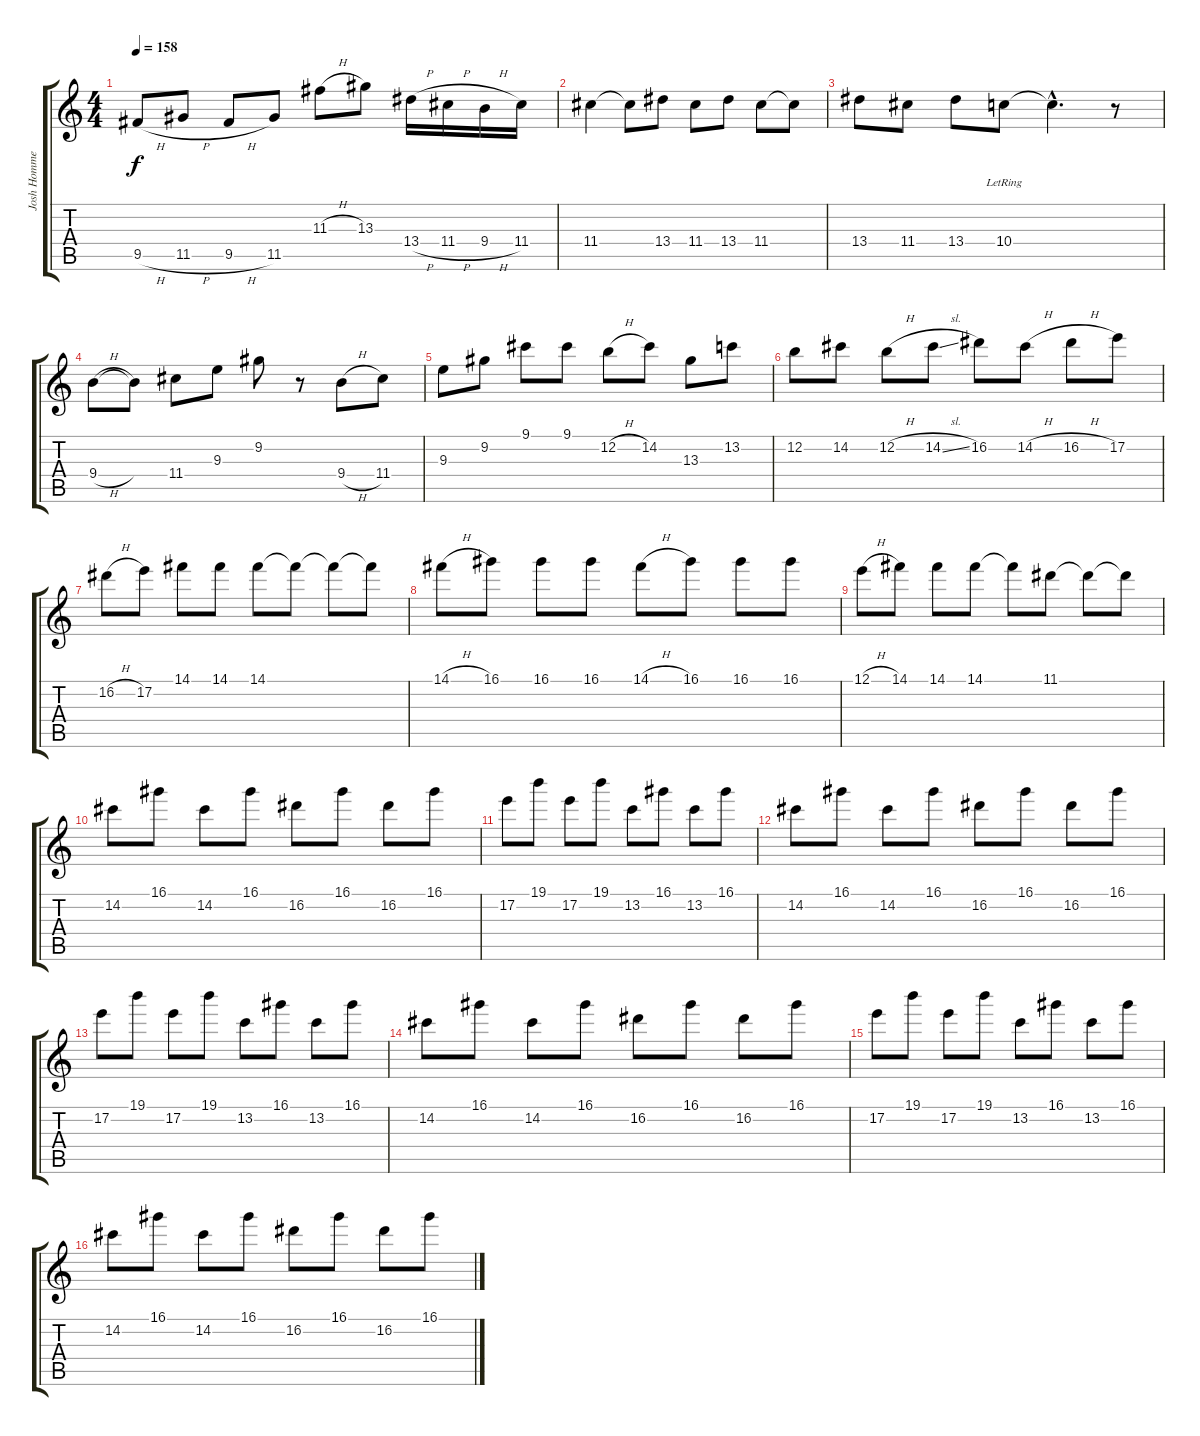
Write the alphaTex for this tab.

\track ("Josh Homme" "Josh Homme") {instrument overdrivenguitar}
\staff {score tabs}
\tuning (E4 B3 G3 D3 A2 E2) {hide}
\ts (4 4)
\tempo 158
\clef g2
\ks c
9.5{h}.8{dy f} 11.5{h}.8 9.5{h}.8 11.5.8 11.3{h}.8 13.3.8 13.4{h}.16 11.4{h}.16 9.4{h}.16 11.4.16 |
11.4.4 11.4{t}.8 13.4.8 11.4.8 13.4.8 11.4.8 11.4{t}.8 |
13.4.8 11.4.8 13.4.8 10.4{lr}.8 10.4{hac t}.4{d} r.8 |
9.4{h}.8 9.4{t}.8 11.4.8 9.3.8 9.2.8 r.8 9.4{h}.8 11.4.8 |
9.3.8 9.2.8 9.1.8 9.1.8 12.2{h}.8 14.2.8 13.3.8 13.2.8 |
12.2.8 14.2.8 12.2{h}.8 14.2{sl}.8 16.2.8 14.2{h}.8 16.2{h}.8 17.2.8 |
16.2{h}.8 17.2.8 14.1.8 14.1.8 14.1.8 14.1{t}.8 14.1{t}.8 14.1{t}.8 |
14.1{h}.8 16.1.8 16.1.8 16.1.8 14.1{h}.8 16.1.8 16.1.8 16.1.8 |
12.1{h}.8 14.1.8 14.1.8 14.1.8 14.1{t}.8 11.1.8 11.1{t}.8 11.1{t}.8 |
14.2.8 16.1.8 14.2.8 16.1.8 16.2.8 16.1.8 16.2.8 16.1.8 |
17.2.8 19.1.8 17.2.8 19.1.8 13.2.8 16.1.8 13.2.8 16.1.8 |
14.2.8 16.1.8 14.2.8 16.1.8 16.2.8 16.1.8 16.2.8 16.1.8 |
17.2.8 19.1.8 17.2.8 19.1.8 13.2.8 16.1.8 13.2.8 16.1.8 |
14.2.8 16.1.8 14.2.8 16.1.8 16.2.8 16.1.8 16.2.8 16.1.8 |
17.2.8 19.1.8 17.2.8 19.1.8 13.2.8 16.1.8 13.2.8 16.1.8 |
14.2.8 16.1.8 14.2.8 16.1.8 16.2.8 16.1.8 16.2.8 16.1.8
